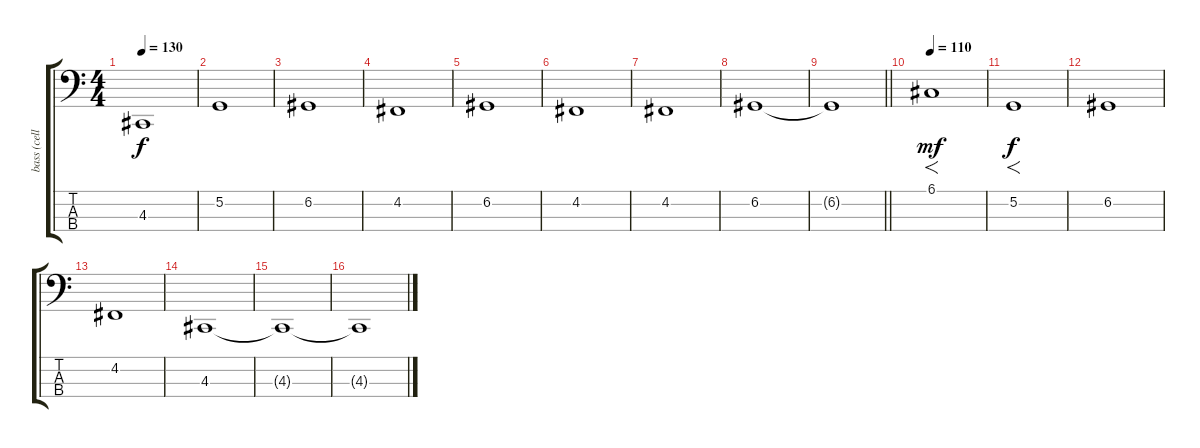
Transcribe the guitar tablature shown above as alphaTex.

\track ("bass (cello)" "bass (cell") {instrument cello}
\staff {score tabs}
\tuning (G2 D2 A1 D1) {hide}
\ts (4 4)
\tempo 130
\clef f4
\ks c
4.3.1{dy f} |
5.2.1 |
6.2.1 |
4.2.1 |
6.2.1 |
4.2.1 |
4.2.1 |
6.2.1 |
\barLineRight lightlight
6.2{t}.1 |
\tempo 110
6.1.1{f dy mf} |
5.2.1{f dy f} |
6.2.1 |
4.2.1 |
4.3.1 |
4.3{t}.1{volume 2} |
4.3{t}.1
